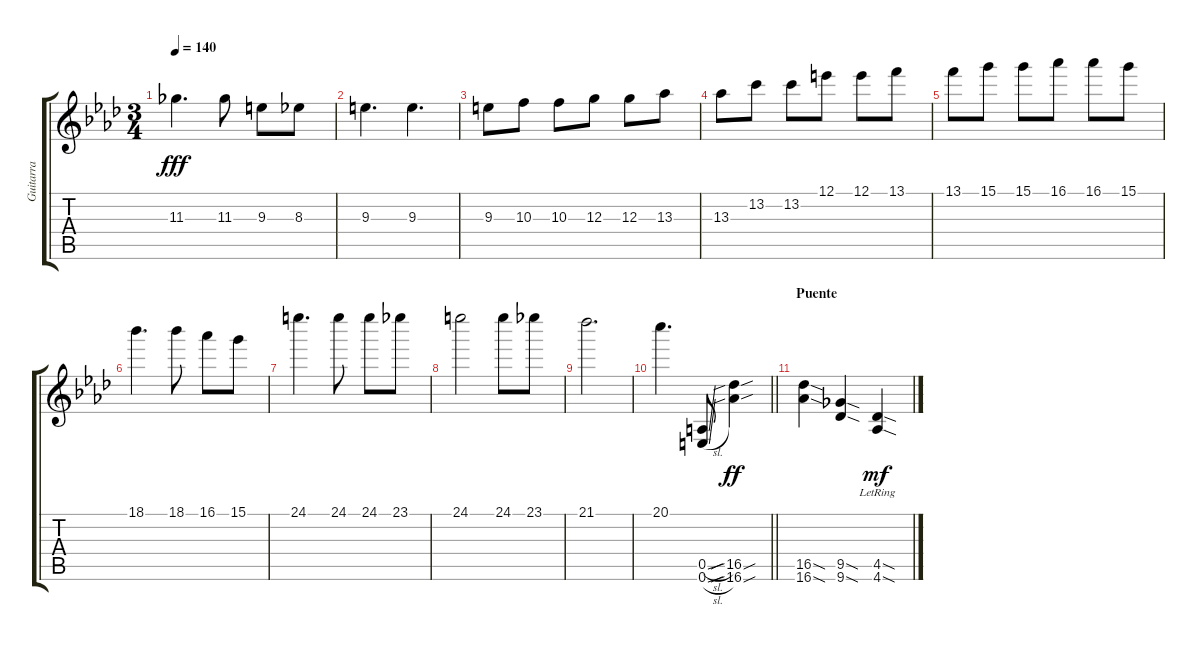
\track ("Guitarra" "Guitarra") {instrument distortionguitar}
\staff {score tabs}
\tuning (E4 B3 G3 D3 A2 E2) {hide}
\ts (3 4)
\tempo 140
\clef g2
\ks fminor
11.3.4{d dy fff} 11.3.8 9.3.8 8.3.8 |
9.3.4{d} 9.3.4{d} |
9.3.8 10.3.8 10.3.8 12.3.8 12.3.8 13.3.8 |
13.3.8 13.2.8 13.2.8 12.1.8 12.1.8 13.1.8 |
13.1.8 15.1.8 15.1.8 16.1.8 16.1.8 15.1.8 |
18.1.4{d} 18.1.8 16.1.8 15.1.8 |
24.1.4{d} 24.1.8 24.1.8 23.1.8 |
24.1.2 24.1.8 23.1.8 |
21.1.2{d} |
\barLineRight lightlight
20.1.4{d} (0.5{sl} 0.6{sl}).8 (16.5{sib sou} 16.6{sib sou}).4{dy ff} |
\section ("" "Puente")
(16.5{sod} 16.6{sod}).4 (9.5{sod} 9.6{sod}).4 (4.5{sod} 4.6{sod lr}).4{dy mf}
